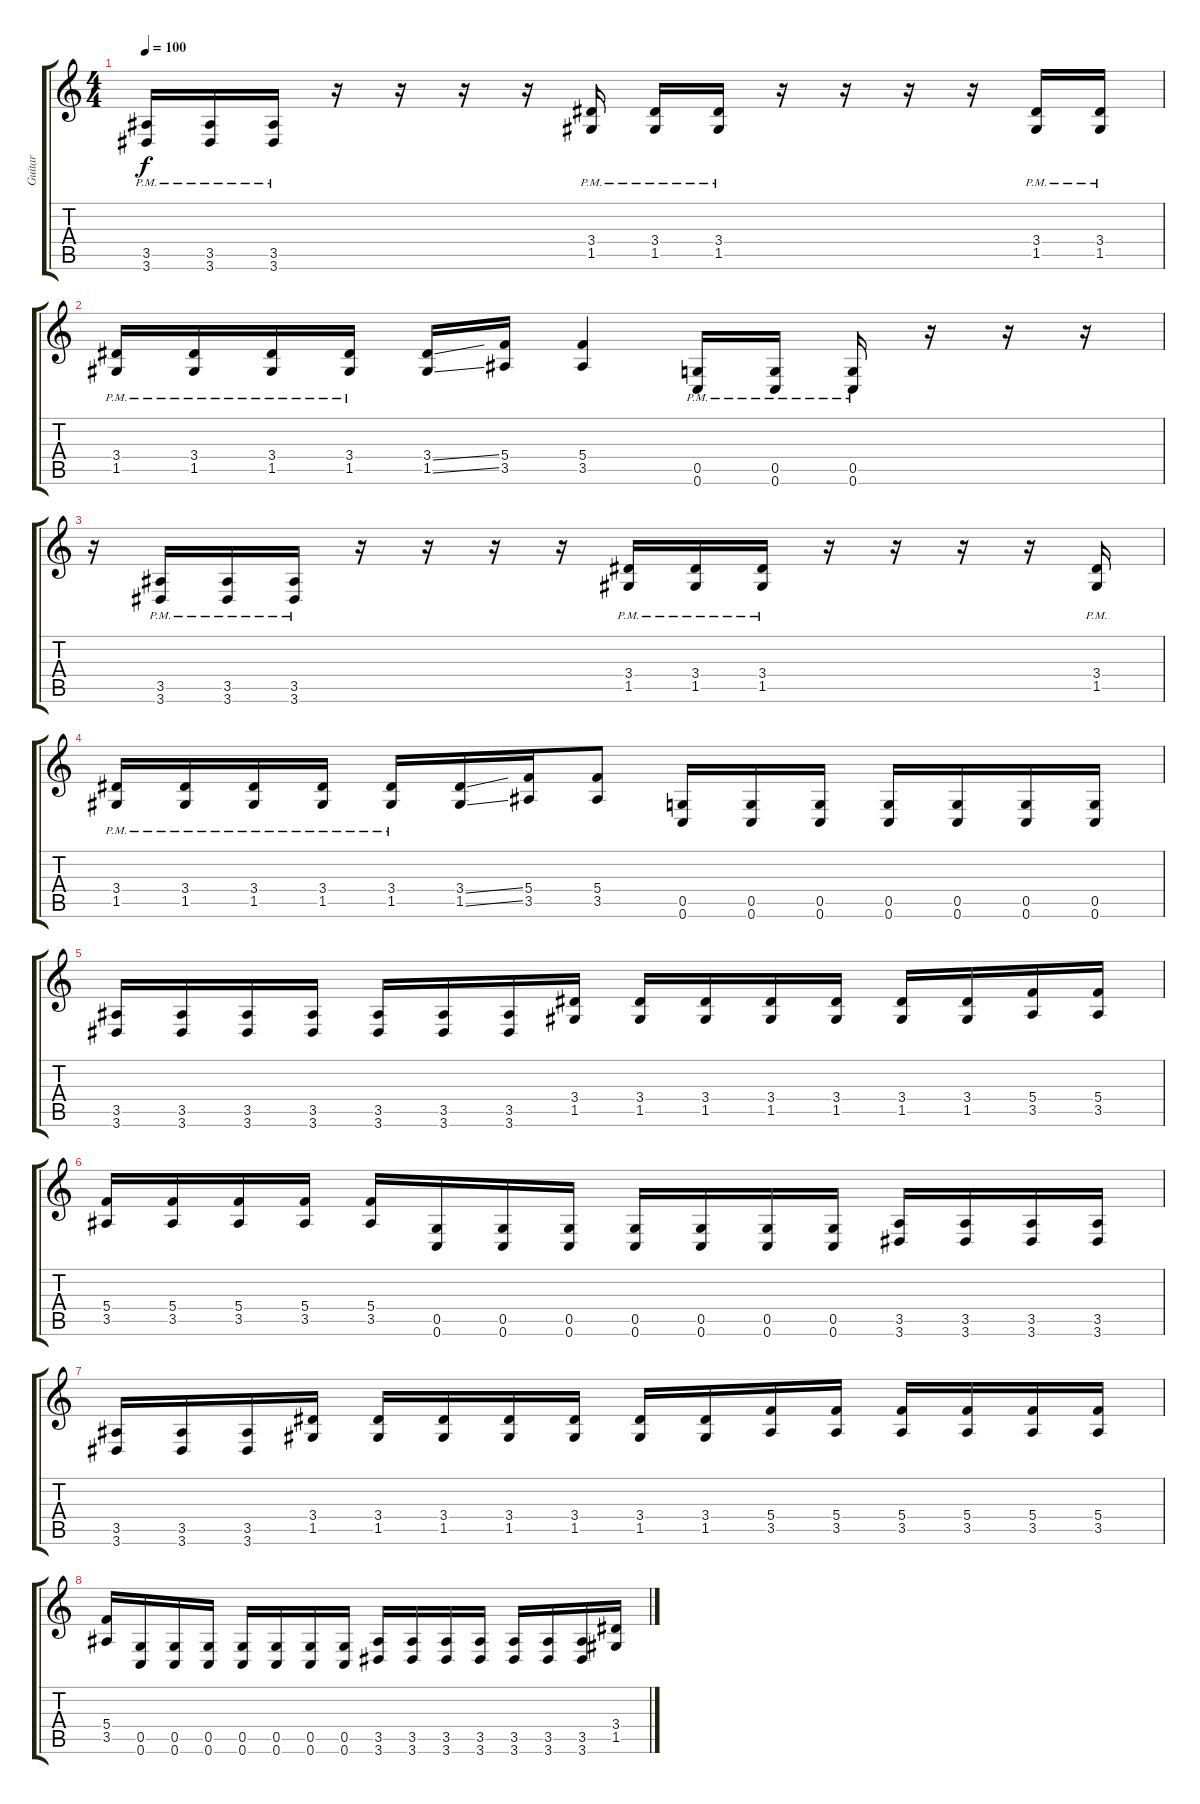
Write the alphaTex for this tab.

\track ("Guitar" "Guitar") {instrument distortionguitar}
\staff {score tabs}
\tuning (D4 A3 F3 C3 G2 C2) {hide}
\ts (4 4)
\tempo 100
\clef g2
\ks c
(3.5 3.6{pm}).16{dy f} (3.5 3.6{pm}).16 (3.5 3.6{pm}).16 r.16 r.16 r.16 r.16 (3.4 1.5{pm}).16 (3.4 1.5{pm}).16 (3.4 1.5{pm}).16 r.16 r.16 r.16 r.16 (3.4 1.5{pm}).16 (3.4 1.5{pm}).16 |
(3.4 1.5{pm}).16 (3.4 1.5{pm}).16 (3.4 1.5{pm}).16 (3.4 1.5{pm}).16 (3.4{ss} 1.5{ss}).16 (5.4 3.5).16 (5.4 3.5).4 (0.5{pm} 0.6).16 (0.5{pm} 0.6).16 (0.5{pm} 0.6).16 r.16 r.16 r.16 |
r.16 (3.5{pm} 3.6).16 (3.5{pm} 3.6).16 (3.5{pm} 3.6).16 r.16 r.16 r.16 r.16 (3.4 1.5{pm}).16 (3.4 1.5{pm}).16 (3.4 1.5{pm}).16 r.16 r.16 r.16 r.16 (3.4 1.5{pm}).16 |
(3.4 1.5{pm}).16 (3.4 1.5{pm}).16 (3.4 1.5{pm}).16 (3.4 1.5{pm}).16 (3.4 1.5{pm}).16 (3.4{ss} 1.5{ss}).16 (5.4 3.5).16 (5.4 3.5).8 (0.5 0.6).16 (0.5 0.6).16 (0.5 0.6).16 (0.5 0.6).16 (0.5 0.6).16 (0.5 0.6).16 (0.5 0.6).16 |
(3.5 3.6).16 (3.5 3.6).16 (3.5 3.6).16 (3.5 3.6).16 (3.5 3.6).16 (3.5 3.6).16 (3.5 3.6).16 (3.4 1.5).16 (3.4 1.5).16 (3.4 1.5).16 (3.4 1.5).16 (3.4 1.5).16 (3.4 1.5).16 (3.4 1.5).16 (5.4 3.5).16 (5.4 3.5).16 |
(5.4 3.5).16 (5.4 3.5).16 (5.4 3.5).16 (5.4 3.5).16 (5.4 3.5).16 (0.5 0.6).16 (0.5 0.6).16 (0.5 0.6).16 (0.5 0.6).16 (0.5 0.6).16 (0.5 0.6).16 (0.5 0.6).16 (3.5 3.6).16 (3.5 3.6).16 (3.5 3.6).16 (3.5 3.6).16 |
(3.5 3.6).16 (3.5 3.6).16 (3.5 3.6).16 (3.4 1.5).16 (3.4 1.5).16 (3.4 1.5).16 (3.4 1.5).16 (3.4 1.5).16 (3.4 1.5).16 (3.4 1.5).16 (5.4 3.5).16 (5.4 3.5).16 (5.4 3.5).16 (5.4 3.5).16 (5.4 3.5).16 (5.4 3.5).16 |
(5.4 3.5).16 (0.5 0.6).16 (0.5 0.6).16 (0.5 0.6).16 (0.5 0.6).16 (0.5 0.6).16 (0.5 0.6).16 (0.5 0.6).16 (3.5 3.6).16 (3.5 3.6).16 (3.5 3.6).16 (3.5 3.6).16 (3.5 3.6).16 (3.5 3.6).16 (3.5 3.6).16 (3.4 1.5).16
